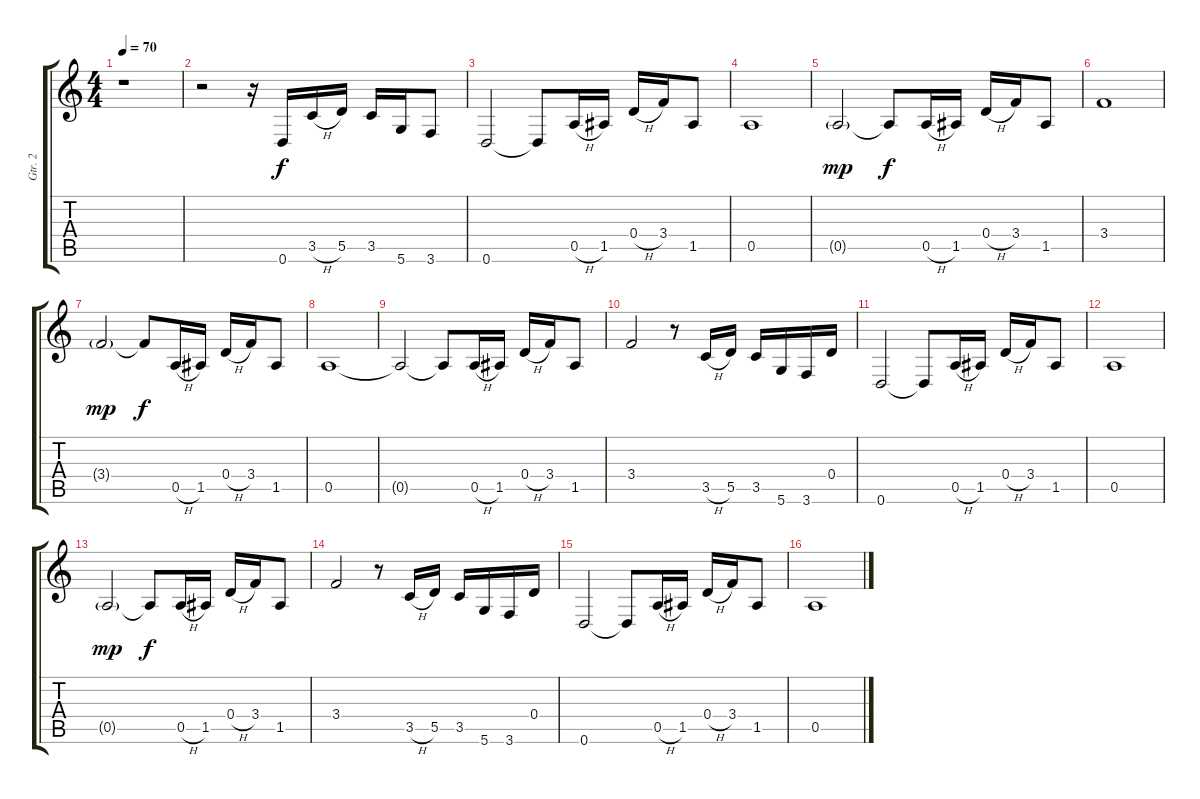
\track ("Gtr. 2" "Gtr. 2") {instrument electricguitarclean}
\staff {score tabs}
\tuning (E4 B3 G3 D3 A2 D2) {hide}
\ts (4 4)
\tempo 70
\clef g2
\ks c
r.1{dy f instrument electricguitarclean} |
r.2 r.16 0.6.16 3.5{h}.16 5.5.16 3.5.16 5.6.16 3.6.8 |
0.6.2 0.6{t}.8 0.5{h}.16 1.5.16 0.4{h}.16 3.4.16 1.5.8 |
0.5.1 |
0.5{g}.2{dy mp} 0.5{t}.8{dy f} 0.5{h}.16 1.5.16 0.4{h}.16 3.4.16 1.5.8 |
3.4.1 |
3.4{g}.2{dy mp} 3.4{t}.8{dy f} 0.5{h}.16 1.5.16 0.4{h}.16 3.4.16 1.5.8 |
0.5.1 |
0.5{t}.2 0.5{t}.8 0.5{h}.16 1.5.16 0.4{h}.16 3.4.16 1.5.8 |
3.4.2 r.8 3.5{h}.16 5.5.16 3.5.16 5.6.16 3.6.16 0.4.16 |
0.6.2 0.6{t}.8 0.5{h}.16 1.5.16 0.4{h}.16 3.4.16 1.5.8 |
0.5.1 |
0.5{g}.2{dy mp} 0.5{t}.8{dy f} 0.5{h}.16 1.5.16 0.4{h}.16 3.4.16 1.5.8 |
3.4.2 r.8 3.5{h}.16 5.5.16 3.5.16 5.6.16 3.6.16 0.4.16 |
0.6.2 0.6{t}.8 0.5{h}.16 1.5.16 0.4{h}.16 3.4.16 1.5.8 |
0.5.1
